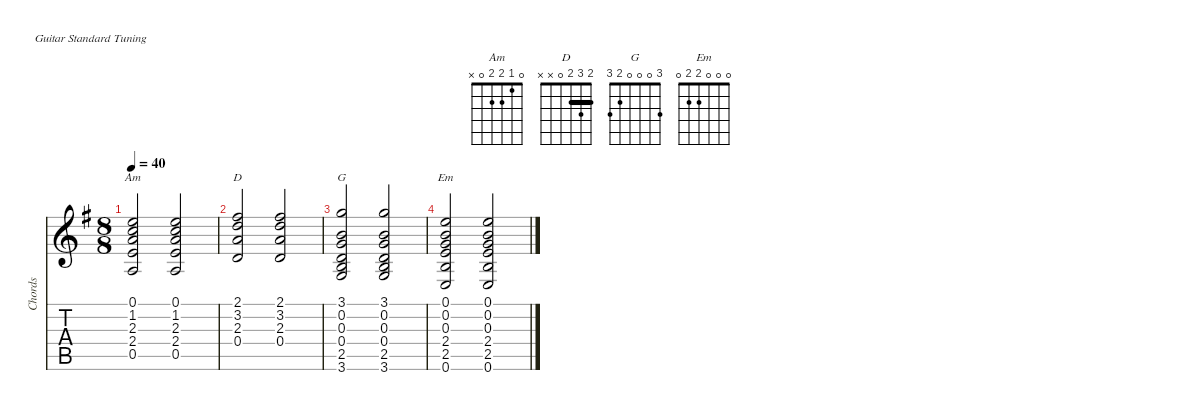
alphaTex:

\defaultSystemsLayout 4
\hideDynamics
\bracketExtendMode nobrackets
\track ("Chords" "Chords") {defaultSystemsLayout 4 instrument acousticguitarsteel}
\staff {score tabs}
\tuning (E4 B3 G3 D3 A2 E2)
\chord ("Am" 0 1 2 2 0 x) {showfingering false}
\chord ("D" 2 3 2 0 x x) {showfingering false barre 2}
\chord ("G" 3 0 0 0 2 3) {showfingering false}
\chord ("Em" 0 0 0 2 2 0) {showfingering false}
\ts (8 8)
\beaming (8 2 2 2 2)
\tempo 40
\clef g2
\ks g
(0.5{acc forcenatural} 2.4{acc forcenatural} 2.3{acc forcenatural} 1.2{acc forcenatural} 0.1{acc forcenatural}).2{ch "Am" dy mf instrument acousticguitarsteel beam Up} (0.5{acc forcenatural} 2.4{acc forcenatural} 2.3{acc forcenatural} 1.2{acc forcenatural} 0.1{acc forcenatural}).2{beam Up} |
(0.4{acc forcenatural} 2.3{acc forcenatural} 3.2{acc forcenatural} 2.1{acc #}).2{ch "D" beam Up} (0.4{acc forcenatural} 2.3{acc forcenatural} 3.2{acc forcenatural} 2.1{acc #}).2{beam Up} |
(3.6{acc forcenatural} 2.5{acc forcenatural} 0.4{acc forcenatural} 0.3{acc forcenatural} 0.2{acc forcenatural} 3.1{acc forcenatural}).2{ch "G" beam Up} (3.6{acc forcenatural} 2.5{acc forcenatural} 0.4{acc forcenatural} 0.3{acc forcenatural} 0.2{acc forcenatural} 3.1{acc forcenatural}).2{beam Up} |
(0.6{acc forcenatural} 2.5{acc forcenatural} 2.4{acc forcenatural} 0.3{acc forcenatural} 0.2{acc forcenatural} 0.1{acc forcenatural}).2{ch "Em" beam Up} (0.6{acc forcenatural} 2.5{acc forcenatural} 2.4{acc forcenatural} 0.3{acc forcenatural} 0.2{acc forcenatural} 0.1{acc forcenatural}).2{beam Up}
